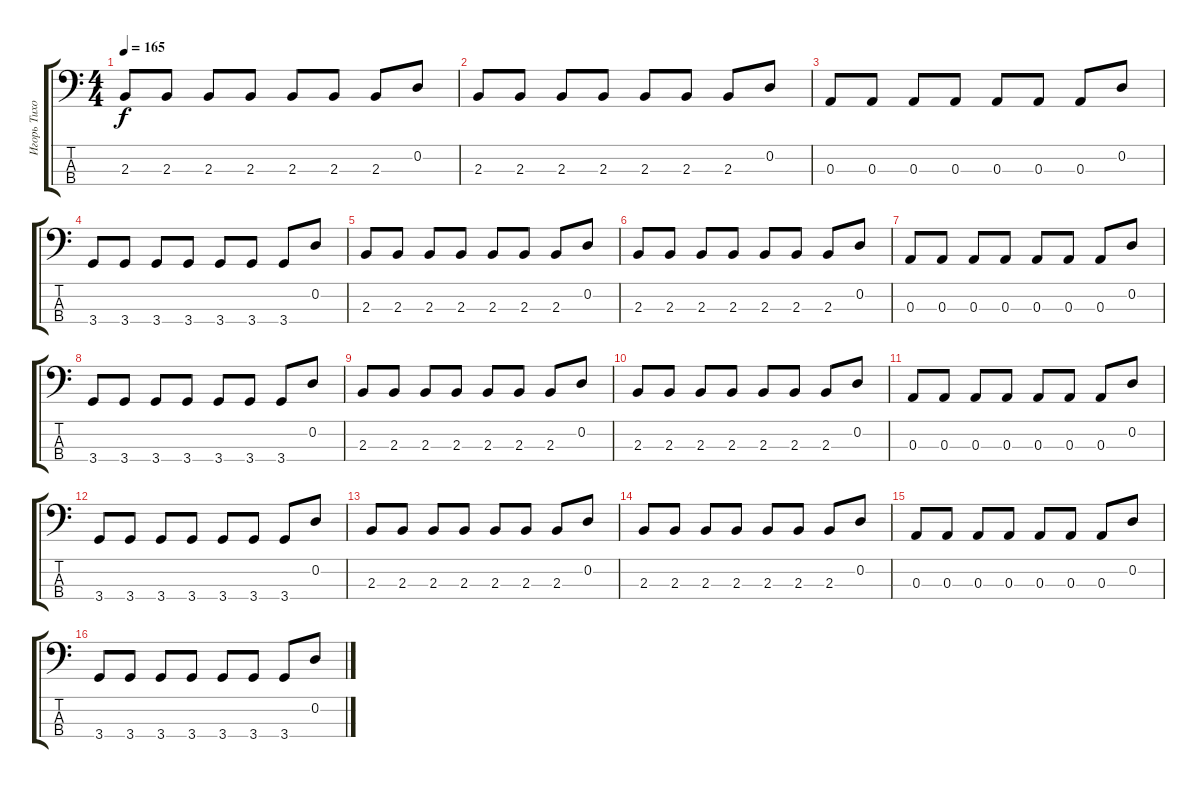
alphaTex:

\track ("Игорь Тихомиров" "Игорь Тихо") {instrument electricbassfinger}
\staff {score tabs}
\tuning (G2 D2 A1 E1) {hide}
\ts (4 4)
\tempo 165
\clef f4
\ks c
2.3.8{dy f} 2.3.8 2.3.8 2.3.8 2.3.8 2.3.8 2.3.8 0.2.8 |
2.3.8 2.3.8 2.3.8 2.3.8 2.3.8 2.3.8 2.3.8 0.2.8 |
0.3.8 0.3.8 0.3.8 0.3.8 0.3.8 0.3.8 0.3.8 0.2.8 |
3.4.8 3.4.8 3.4.8 3.4.8 3.4.8 3.4.8 3.4.8 0.2.8 |
2.3.8 2.3.8 2.3.8 2.3.8 2.3.8 2.3.8 2.3.8 0.2.8 |
2.3.8 2.3.8 2.3.8 2.3.8 2.3.8 2.3.8 2.3.8 0.2.8 |
0.3.8 0.3.8 0.3.8 0.3.8 0.3.8 0.3.8 0.3.8 0.2.8 |
3.4.8 3.4.8 3.4.8 3.4.8 3.4.8 3.4.8 3.4.8 0.2.8 |
2.3.8{volume 12} 2.3.8 2.3.8 2.3.8 2.3.8 2.3.8 2.3.8 0.2.8 |
2.3.8 2.3.8 2.3.8 2.3.8 2.3.8 2.3.8 2.3.8 0.2.8 |
0.3.8 0.3.8 0.3.8 0.3.8 0.3.8 0.3.8 0.3.8 0.2.8 |
3.4.8 3.4.8 3.4.8 3.4.8 3.4.8 3.4.8 3.4.8 0.2.8 |
2.3.8 2.3.8 2.3.8 2.3.8 2.3.8 2.3.8 2.3.8 0.2.8 |
2.3.8 2.3.8 2.3.8 2.3.8 2.3.8 2.3.8 2.3.8 0.2.8 |
0.3.8 0.3.8 0.3.8 0.3.8 0.3.8 0.3.8 0.3.8 0.2.8 |
3.4.8 3.4.8 3.4.8 3.4.8 3.4.8 3.4.8 3.4.8 0.2.8
